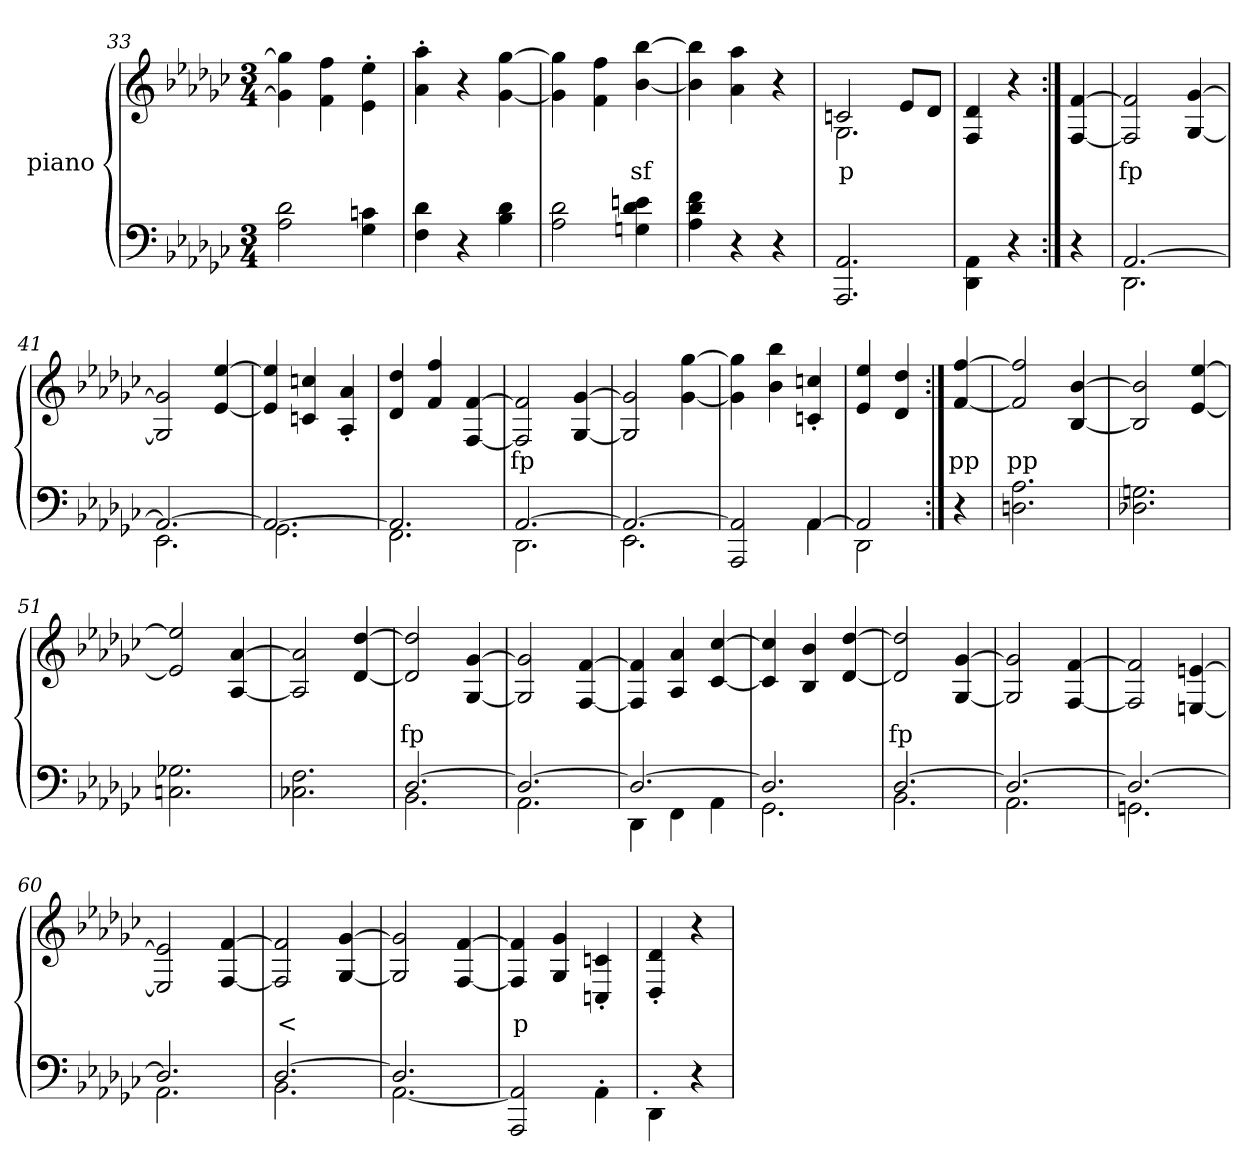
**kern	**kern	**text
*part2	*part1	*part1
*staff2	*staff1	*staff1
*	*I"piano	*
*clefF4	*clefG2	*
*k[b-e-a-d-g-c-]	*k[b-e-a-d-g-c-]	*
*G-:	*G-:	*
*M3/4	*M3/4	*
=33	=33	=33
2A- 2d-	4g-] 4gg-]	.
.	4f 4ff	.
4G- 4cn	4e-\'> 4ee-\'>	.
=34	=34	=34
4F 4d-	4a-'> 4aa-'>	.
4r	4r	<
4B- 4d-	[4g- [4gg-	.
=35	=35	=35
2A- 2d-	4g-] 4gg-]	.
.	4f 4ff	.
4Gn 4d- 4en	[4b- [4bb-	sf
=36	=36	=36
4A- 4d- 4f	4b-] 4bb-]	.
4r	4a- 4aa-	.
4r	4r	.
=37	=37	=37
*	*^	*
2.AAA- 2.AA-	2cn	2.G-	p
.	8e-L	.	.
.	8d-J	.	.
*	*v	*v	*
=38	=38	=38
4DD-\ 4AA-\	4F 4d-	.
4r	4r	.
=39:|!	=39:|!	=39:|!
4r	[4F [4f	.
=40	=40	=40
*^	*	*
[2.AA-	2.DD-	2F] 2f]	fp
.	.	[4G- [4g-	.
=41	=41	=41	=41
2.AA-_	2.EE-	2G-] 2g-]	.
.	.	[4e- [4ee-	.
=42	=42	=42	=42
2.AA-_	2.GG-	4e-] 4ee-]	.
.	.	4cn 4ccn	.
.	.	4A-'> 4a-'>	.
=43	=43	=43	=43
2.AA-]	2.FF	4d- 4dd-	.
.	.	4f/ 4ff/	.
.	.	[4F [4f	.
=44	=44	=44	=44
[2.AA-	2.DD-	2F] 2f]	fp
.	.	[4G- [4g-	.
=45	=45	=45	=45
2.AA-_	2.EE-	2G-] 2g-]	.
.	.	[4g- [4gg-	.
=46	=46	=46	=46
2ryy	2AAA- 2AA-]	4g-] 4gg-]	.
.	.	4b- 4bb-	.
[4AA-	4AA-	4cn'> 4ccn'>	.
=47	=47	=47	=47
2AA-]	2DD-	4e- 4ee-	.
.	.	4d- 4dd-	.
*v	*v	*	*
=48:|!	=48:|!	=48:|!
4r	[4f/ [4ff/	pp
=49	=49	=49
2.Dn 2.A-	2f/] 2ff/]	pp
.	[4B- [4b-	.
=50	=50	=50
2.D-X 2.Gn	2B-] 2b-]	.
.	[4e- [4ee-	.
=51	=51	=51
2.Cn 2.G-X	2e-] 2ee-]	.
.	[4A- [4a-	.
=52	=52	=52
2.C-X 2.F	2A-] 2a-]	.
.	[4d- [4dd-	.
=53	=53	=53
*^	*	*
[2.D-	2.BB-	2d-] 2dd-]	fp
.	.	[4G- [4g-	.
=54	=54	=54	=54
2.D-_	2.AA-	2G-] 2g-]	.
.	.	[4F [4f	.
=55	=55	=55	=55
2.D-_	4DD-	4F] 4f]	.
.	4FF	4A- 4a-	.
.	4AA-	[4c- [4cc-	.
=56	=56	=56	=56
2.D-]	2.GG-	4c-] 4cc-]	.
.	.	4B- 4b-	.
.	.	[4d- [4dd-	.
=57	=57	=57	=57
[2.D-	2.BB-	2d-] 2dd-]	fp
.	.	[4G- [4g-	.
=58	=58	=58	=58
2.D-_	2.AA-	2G-] 2g-]	.
.	.	[4F [4f	.
=59	=59	=59	=59
2.D-_	2.GGn	2F] 2f]	.
.	.	[4En [4en	.
=60	=60	=60	=60
2.D-]	2.AA-	2En] 2en]	.
.	.	[4F [4f	.
=61	=61	=61	=61
[2.D-	2.BB-	2F] 2f]	<
.	.	[4G- [4g-	.
=62	=62	=62	=62
2.D-]	[2.AA-	2G-] 2g-]	.
.	.	[4F [4f	.
*v	*v	*	*
=63	=63	=63
2AAA- 2AA-]	4F] 4f]	p
.	4G- 4g-	.
4AA-'>\	4Cn'> 4cn'>	.
=64	=64	=64
4DD-'>\	4D-'> 4d-'>	.
4r	4r	.
=	=	=
*-	*-	*-
